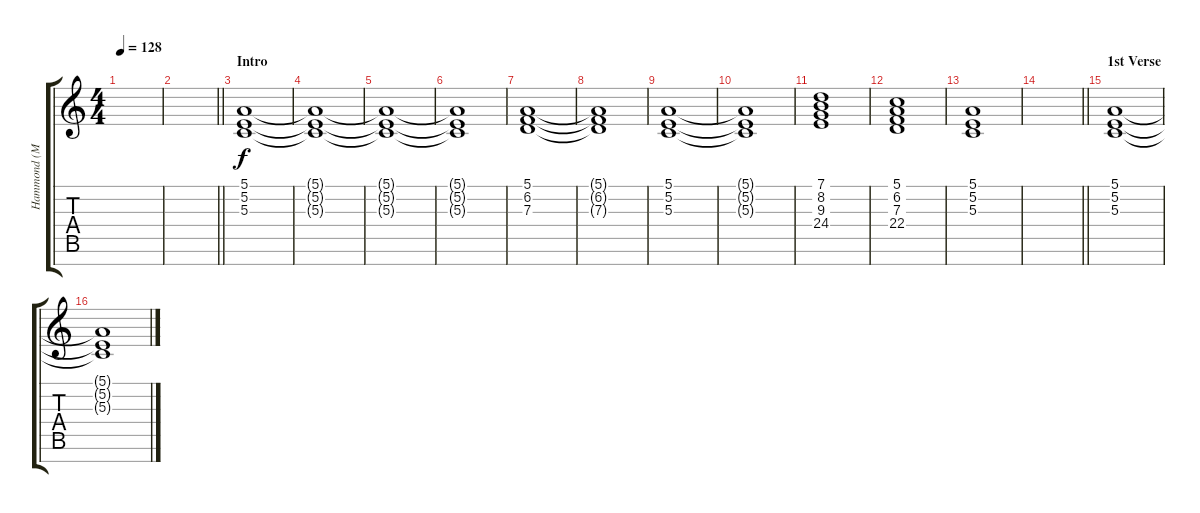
\track ("Hammond (Mick)" "Hammond (M") {instrument drawbarorgan}
\staff {score tabs}
\tuning (E4 B3 G3 D3 A2 E2 B1) {hide}
\ts (4 4)
\tempo 128
\clef g2
\ks c
|
\barLineRight lightlight
|
\section ("" "Intro")
(5.1 5.2 5.3).1 |
(5.1{t} 5.2{t} 5.3{t}).1 |
(5.1{t} 5.2{t} 5.3{t}).1 |
(5.1{t} 5.2{t} 5.3{t}).1 |
(5.1 6.2 7.3).1 |
(5.1{t} 6.2{t} 7.3{t}).1 |
(5.1 5.2 5.3).1 |
(5.1{t} 5.2{t} 5.3{t}).1 |
(7.1 8.2 9.3 24.4).1 |
(5.1 6.2 7.3 22.4).1 |
(5.1 5.2 5.3).1 |
\barLineRight lightlight
|
\section ("" "1st Verse")
(5.1 5.2 5.3).1 |
(5.1{t} 5.2{t} 5.3{t}).1
